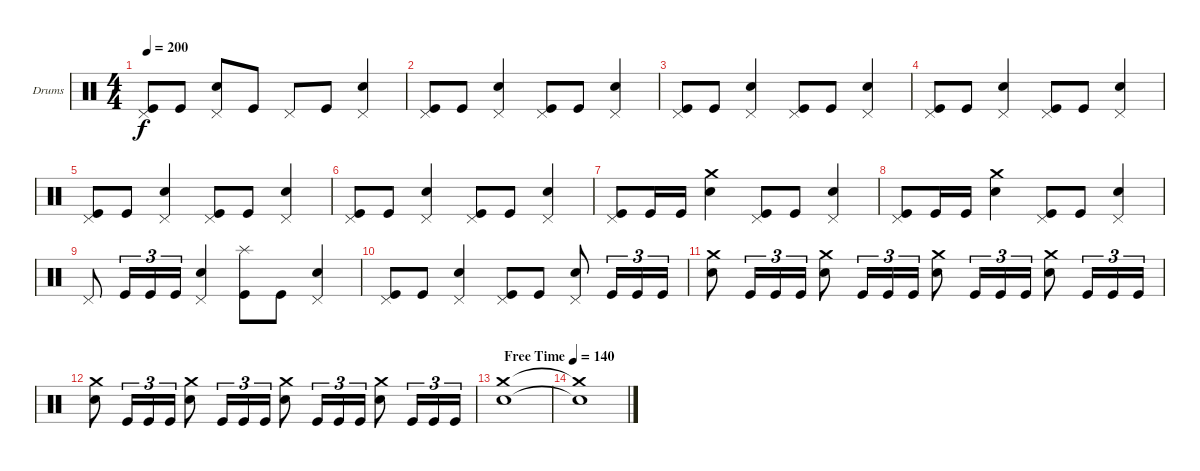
\bracketExtendMode groupsimilarinstruments
\firstSystemTrackNameOrientation horizontal
\otherSystemsTrackNameOrientation horizontal
\track ("Drumkit" "Drums") {instrument percussion}
\staff {score}
\articulation defaults
\ts (4 4)
\tempo 200
\clef neutral
\ks c
("Pedal Hi-Hat (hit)" "Kick (hit)").8{dy f} "Kick (hit)".8 ("Pedal Hi-Hat (hit)" "Snare (hit) 2").8 "Kick (hit)".8 "Pedal Hi-Hat (hit)".8 "Kick (hit)".8 ("Pedal Hi-Hat (hit)" "Snare (hit) 2").4 |
("Pedal Hi-Hat (hit)" "Kick (hit)").8 "Kick (hit)".8 ("Pedal Hi-Hat (hit)" "Snare (hit) 2").4 ("Pedal Hi-Hat (hit)" "Kick (hit)").8 "Kick (hit)".8 ("Pedal Hi-Hat (hit)" "Snare (hit) 2").4 |
("Pedal Hi-Hat (hit)" "Kick (hit)").8 "Kick (hit)".8 ("Pedal Hi-Hat (hit)" "Snare (hit) 2").4 ("Pedal Hi-Hat (hit)" "Kick (hit)").8 "Kick (hit)".8 ("Pedal Hi-Hat (hit)" "Snare (hit) 2").4 |
("Pedal Hi-Hat (hit)" "Kick (hit)").8 "Kick (hit)".8 ("Pedal Hi-Hat (hit)" "Snare (hit) 2").4 ("Pedal Hi-Hat (hit)" "Kick (hit)").8 "Kick (hit)".8 ("Pedal Hi-Hat (hit)" "Snare (hit) 2").4 |
("Pedal Hi-Hat (hit)" "Kick (hit)").8 "Kick (hit)".8 ("Pedal Hi-Hat (hit)" "Snare (hit) 2").4 ("Pedal Hi-Hat (hit)" "Kick (hit)").8 "Kick (hit)".8 ("Pedal Hi-Hat (hit)" "Snare (hit) 2").4 |
("Pedal Hi-Hat (hit)" "Kick (hit)").8 "Kick (hit)".8 ("Pedal Hi-Hat (hit)" "Snare (hit) 2").4 ("Pedal Hi-Hat (hit)" "Kick (hit)").8 "Kick (hit)".8 ("Pedal Hi-Hat (hit)" "Snare (hit) 2").4 |
("Pedal Hi-Hat (hit)" "Kick (hit)").8 "Kick (hit)".16 "Kick (hit)".16 ("Crash medium (hit)" "Snare (hit) 2").4 ("Pedal Hi-Hat (hit)" "Kick (hit)").8 "Kick (hit)".8 ("Pedal Hi-Hat (hit)" "Snare (hit) 2").4 |
("Pedal Hi-Hat (hit)" "Kick (hit)").8 "Kick (hit)".16 "Kick (hit)".16 ("Crash medium (hit)" "Snare (hit) 2").4 ("Pedal Hi-Hat (hit)" "Kick (hit)").8 "Kick (hit)".8 ("Pedal Hi-Hat (hit)" "Snare (hit) 2").4 |
"Pedal Hi-Hat (hit)".8 "Kick (hit)".16{tu (3 2)} "Kick (hit)".16{tu (3 2)} "Kick (hit)".16{tu (3 2)} ("Pedal Hi-Hat (hit)" "Snare (hit) 2").4 ("Splash (hit)" "Kick (hit)").8 "Kick (hit)".8 ("Pedal Hi-Hat (hit)" "Snare (hit) 2").4 |
("Pedal Hi-Hat (hit)" "Kick (hit)").8 "Kick (hit)".8 ("Pedal Hi-Hat (hit)" "Snare (hit) 2").4 ("Pedal Hi-Hat (hit)" "Kick (hit)").8 "Kick (hit)".8 ("Pedal Hi-Hat (hit)" "Snare (hit) 2").8 "Kick (hit)".16{tu (3 2)} "Kick (hit)".16{tu (3 2)} "Kick (hit)".16{tu (3 2)} |
("Crash medium (hit)" "Snare (hit) 2").8 "Kick (hit)".16{tu (3 2)} "Kick (hit)".16{tu (3 2)} "Kick (hit)".16{tu (3 2)} ("Crash medium (hit)" "Snare (hit) 2").8 "Kick (hit)".16{tu (3 2)} "Kick (hit)".16{tu (3 2)} "Kick (hit)".16{tu (3 2)} ("Crash medium (hit)" "Snare (hit) 2").8 "Kick (hit)".16{tu (3 2)} "Kick (hit)".16{tu (3 2)} "Kick (hit)".16{tu (3 2)} ("Crash medium (hit)" "Snare (hit) 2").8 "Kick (hit)".16{tu (3 2)} "Kick (hit)".16{tu (3 2)} "Kick (hit)".16{tu (3 2)} |
("Crash medium (hit)" "Snare (hit) 2").8 "Kick (hit)".16{tu (3 2)} "Kick (hit)".16{tu (3 2)} "Kick (hit)".16{tu (3 2)} ("Crash medium (hit)" "Snare (hit) 2").8 "Kick (hit)".16{tu (3 2)} "Kick (hit)".16{tu (3 2)} "Kick (hit)".16{tu (3 2)} ("Crash medium (hit)" "Snare (hit) 2").8 "Kick (hit)".16{tu (3 2)} "Kick (hit)".16{tu (3 2)} "Kick (hit)".16{tu (3 2)} ("Crash medium (hit)" "Snare (hit) 2").8 "Kick (hit)".16{tu (3 2)} "Kick (hit)".16{tu (3 2)} "Kick (hit)".16{tu (3 2)} |
\tempo (140 "Free Time")
("Crash medium (hit)" "Snare (hit) 2").1 |
("Crash medium (hit)"{t} "Snare (hit) 2"{t}).1
